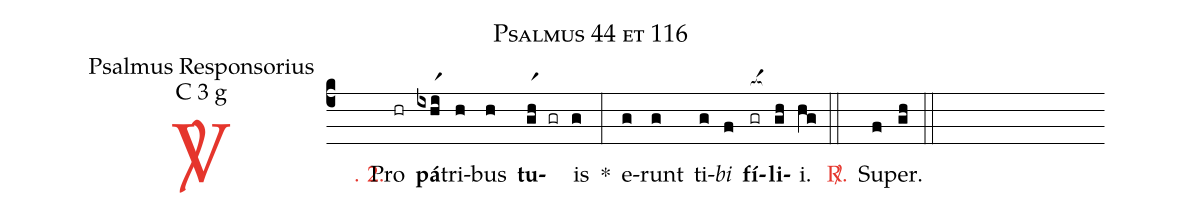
name: Psalmus 44 et 116;
office-part: Psalmus Responsorius;
mode: C 3 g;
%%
(c4)

<c><sp>V/</sp>. 2.</c>() Pro(hr) <b>pá</b>(ixhr1i)tri(h)bus(h) <b>tu</b>(gr1h gr)is(g) *(:) e(g)runt(g) ti(g)<i>bi</i>(f) <nlba><b>fí</b>(gr[ocba:1{])<b>li</b></nlba>(gh[ocba:0}])i.(hg)

(::)

<c><sp>R/</sp>.</c>() Su(f)per.(gh)

(::)
